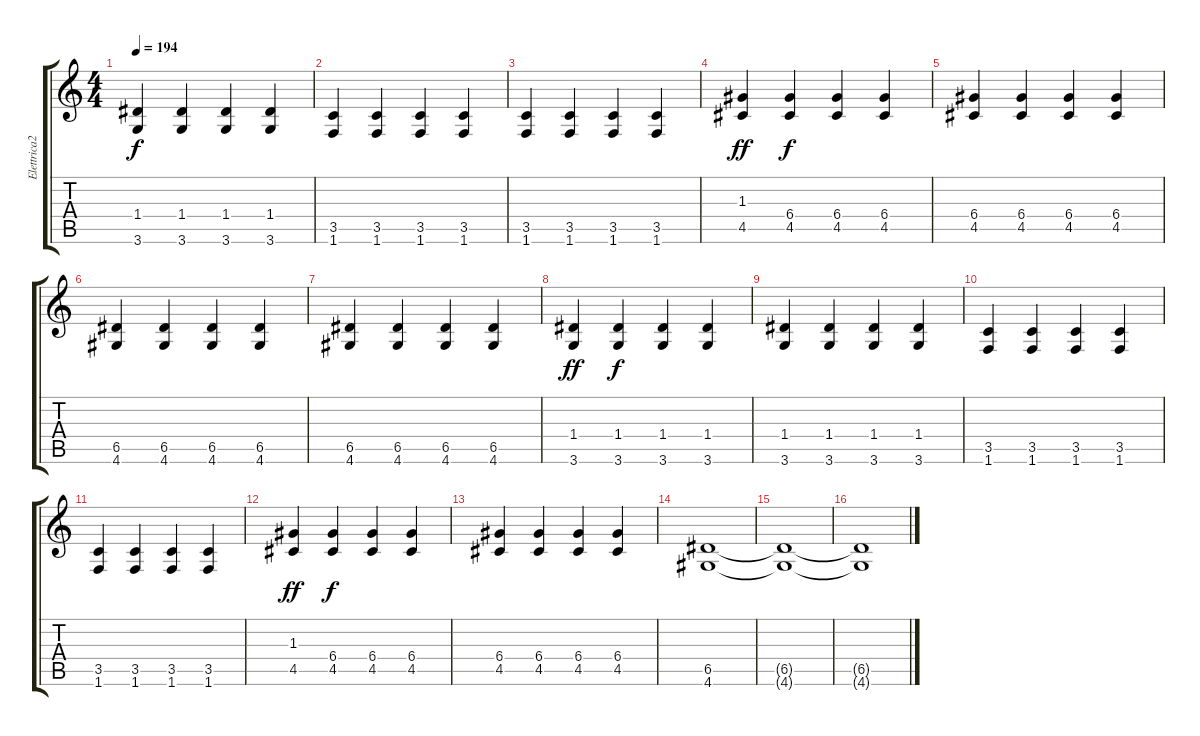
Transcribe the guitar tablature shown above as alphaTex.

\track ("Elettrica2(Ka)" "Elettrica2") {instrument distortionguitar}
\staff {score tabs}
\tuning (E4 B3 G3 D3 A2 E2) {hide}
\ts (4 4)
\tempo 194
\clef g2
\ks c
(1.4 3.6).4{dy f} (1.4 3.6).4 (1.4 3.6).4 (1.4 3.6).4 |
(3.5 1.6).4 (3.5 1.6).4 (3.5 1.6).4 (3.5 1.6).4 |
(3.5 1.6).4 (3.5 1.6).4 (3.5 1.6).4 (3.5 1.6).4 |
(1.3 4.5).4{dy ff} (6.4 4.5).4{dy f} (6.4 4.5).4 (6.4 4.5).4 |
(6.4 4.5).4 (6.4 4.5).4 (6.4 4.5).4 (6.4 4.5).4 |
(6.5 4.6).4 (6.5 4.6).4 (6.5 4.6).4 (6.5 4.6).4 |
(6.5 4.6).4 (6.5 4.6).4 (6.5 4.6).4 (6.5 4.6).4 |
(1.4 3.6).4{dy ff} (1.4 3.6).4{dy f} (1.4 3.6).4 (1.4 3.6).4 |
(1.4 3.6).4 (1.4 3.6).4 (1.4 3.6).4 (1.4 3.6).4 |
(3.5 1.6).4 (3.5 1.6).4 (3.5 1.6).4 (3.5 1.6).4 |
(3.5 1.6).4 (3.5 1.6).4 (3.5 1.6).4 (3.5 1.6).4 |
(1.3 4.5).4{dy ff} (6.4 4.5).4{dy f} (6.4 4.5).4 (6.4 4.5).4 |
(6.4 4.5).4 (6.4 4.5).4 (6.4 4.5).4 (6.4 4.5).4 |
(6.5 4.6).1 |
(6.5{t} 4.6{t}).1 |
(6.5{t} 4.6{t}).1
